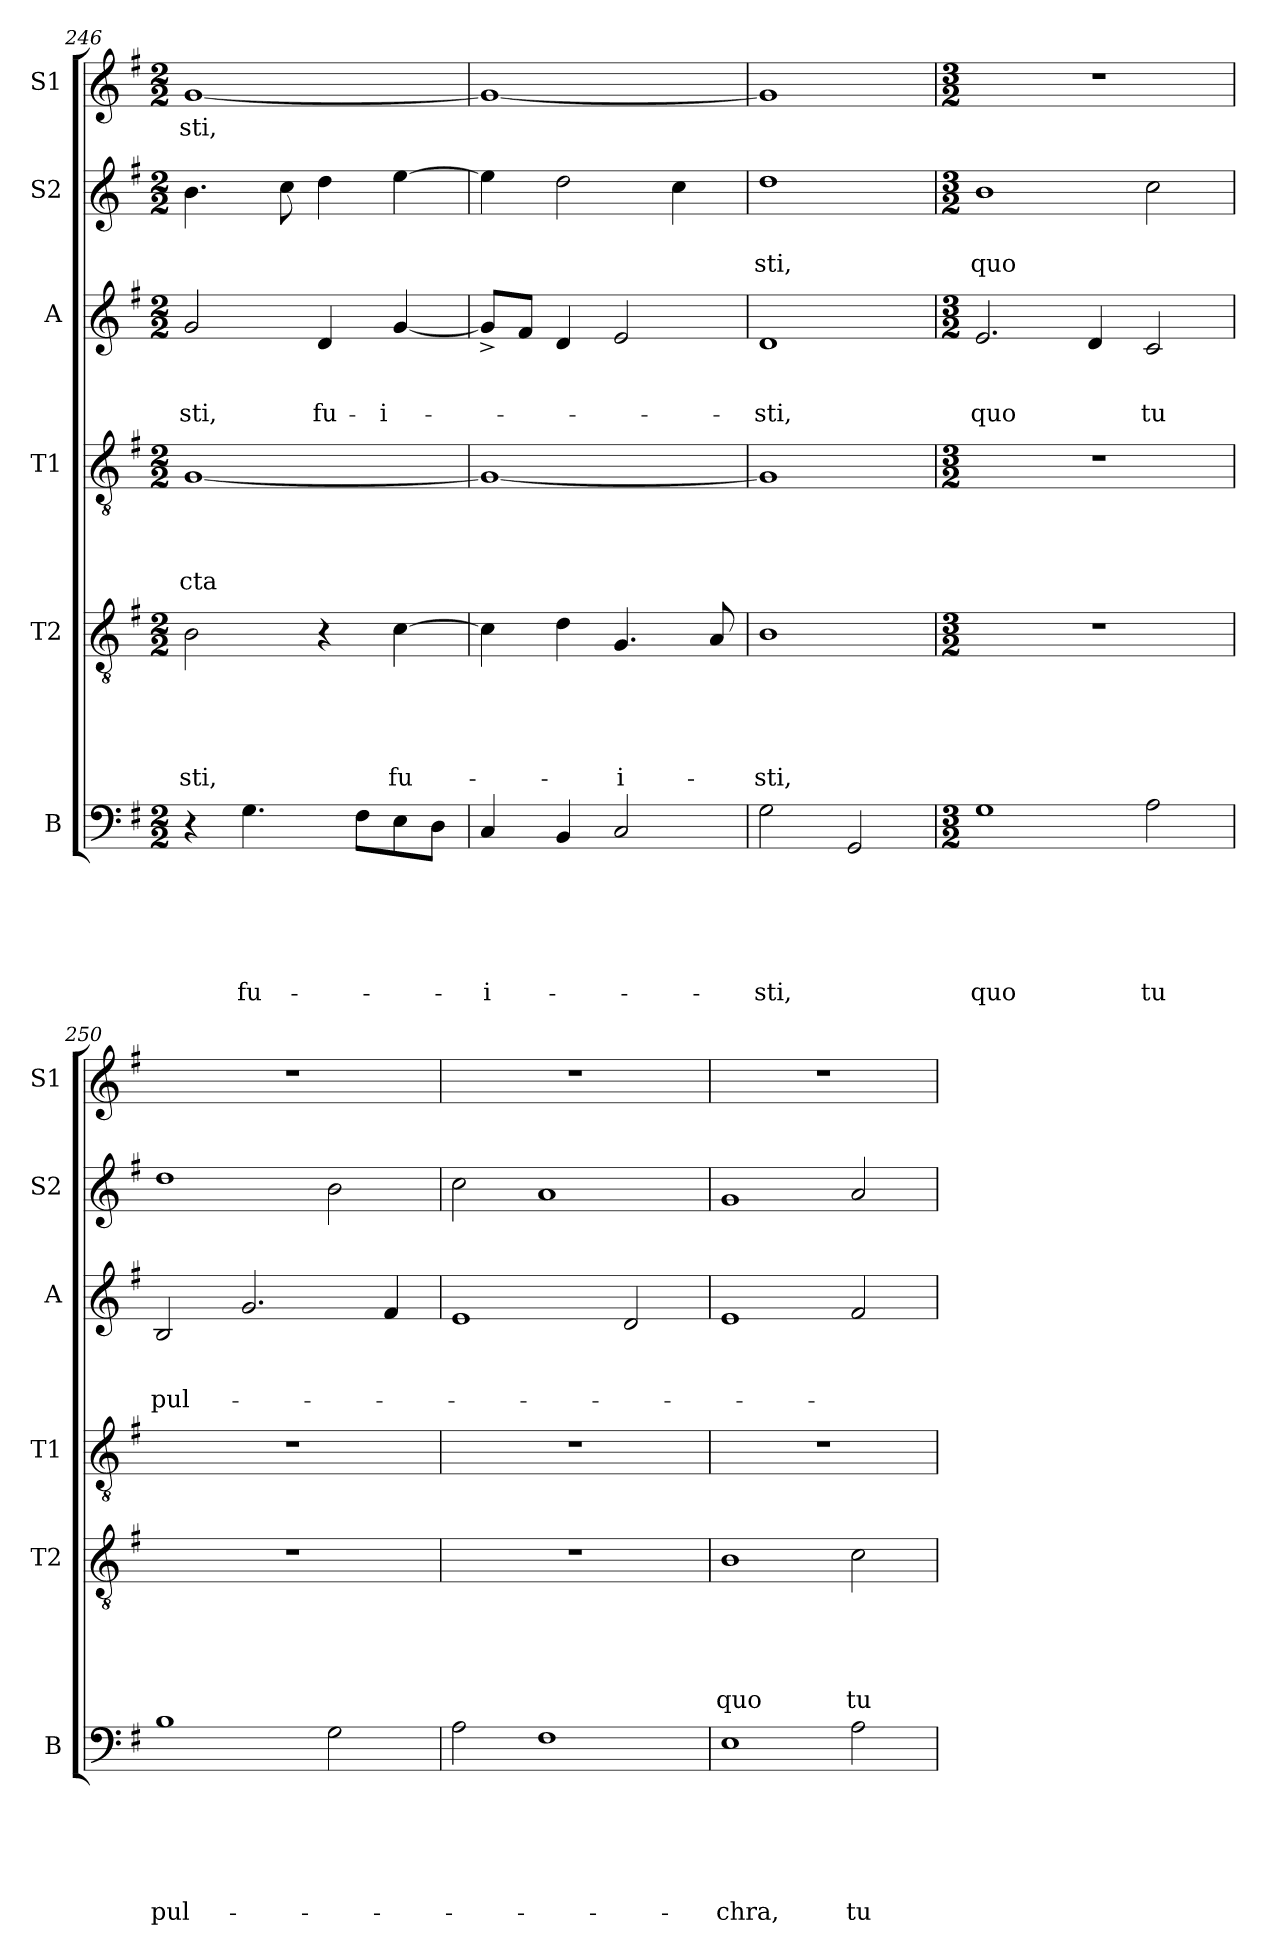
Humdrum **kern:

**kern	**text	**text	**text	**text	**text	**text	**kern	**text	**text	**text	**text	**text	**kern	**text	**text	**text	**text	**kern	**text	**text	**text	**kern	**text	**text	**kern	**text
*part6	*part6	*part6	*part6	*part6	*part6	*part6	*part5	*part5	*part5	*part5	*part5	*part5	*part4	*part4	*part4	*part4	*part4	*part3	*part3	*part3	*part3	*part2	*part2	*part2	*part1	*part1
*staff6	*staff6	*staff6	*staff6	*staff6	*staff6	*staff6	*staff5	*staff5	*staff5	*staff5	*staff5	*staff5	*staff4	*staff4	*staff4	*staff4	*staff4	*staff3	*staff3	*staff3	*staff3	*staff2	*staff2	*staff2	*staff1	*staff1
*I"B	*	*	*	*	*	*	*I"T2	*	*	*	*	*	*I"T1	*	*	*	*	*I"A	*	*	*	*I"S2	*	*	*I"S1	*
*I'B	*	*	*	*	*	*	*I'T2	*	*	*	*	*	*I'T1	*	*	*	*	*I'A	*	*	*	*I'S2	*	*	*I'S1	*
*clefF4	*	*	*	*	*	*	*clefGv2	*	*	*	*	*	*clefGv2	*	*	*	*	*clefG2	*	*	*	*clefG2	*	*	*clefG2	*
*k[f#]	*	*	*	*	*	*	*k[f#]	*	*	*	*	*	*k[f#]	*	*	*	*	*k[f#]	*	*	*	*k[f#]	*	*	*k[f#]	*
*G:	*	*	*	*	*	*	*G:	*	*	*	*	*	*G:	*	*	*	*	*G:	*	*	*	*G:	*	*	*G:	*
*M2/2	*	*	*	*	*	*	*M2/2	*	*	*	*	*	*M2/2	*	*	*	*	*M2/2	*	*	*	*M2/2	*	*	*M2/2	*
=246	=246	=246	=246	=246	=246	=246	=246	=246	=246	=246	=246	=246	=246	=246	=246	=246	=246	=246	=246	=246	=246	=246	=246	=246	=246	=246
!	!	!	!	!	!	!	!	!	!	!	!	!LO:LY:b	!	!	!	!	!LO:LY:b	!	!	!	!LO:LY:b	!	!	!	!	!LO:LY:b
4r	.	.	.	.	.	.	2B\	.	.	.	.	-sti,	[<1G	.	.	.	-cta	2g/	.	.	-sti,	4.b\	.	.	[<1g	-sti,
!	!	!	!	!	!	!LO:LY:b	!	!	!	!	!	!	!	!	!	!	!	!	!	!	!	!	!	!	!	!
4.G\	.	.	.	.	.	fu-	.	.	.	.	.	.	.	.	.	.	.	.	.	.	.	.	.	.	.	.
.	.	.	.	.	.	.	.	.	.	.	.	.	.	.	.	.	.	.	.	.	.	8cc\	.	.	.	.
!	!	!	!	!	!	!	!	!	!	!	!	!	!	!	!	!	!	!	!	!	!LO:LY:b	!	!	!	!	!
.	.	.	.	.	.	.	4r	.	.	.	.	.	.	.	.	.	.	4d/	.	.	fu-	4dd\	.	.	.	.
8F#\L	.	.	.	.	.	.	.	.	.	.	.	.	.	.	.	.	.	.	.	.	.	.	.	.	.	.
!	!	!	!	!	!	!	!	!	!	!	!	!LO:LY:b	!	!	!	!	!	!	!	!	!LO:LY:b:rj	!	!	!	!	!
8E\	.	.	.	.	.	.	[>4c\	.	.	.	.	fu-	.	.	.	.	.	[<4g/	.	.	-i-	[>4ee\	.	.	.	.
8D\J	.	.	.	.	.	.	.	.	.	.	.	.	.	.	.	.	.	.	.	.	.	.	.	.	.	.
=247	=247	=247	=247	=247	=247	=247	=247	=247	=247	=247	=247	=247	=247	=247	=247	=247	=247	=247	=247	=247	=247	=247	=247	=247	=247	=247
!	!	!	!	!	!	!LO:LY:b:rj	!	!	!	!	!	!	!	!	!	!	!	!	!	!	!	!	!	!	!	!
4C/	.	.	.	.	.	-i-	4c\]	.	.	.	.	.	1G_	.	.	.	.	8g^</L]	.	.	.	4ee\]	.	.	1g_	.
.	.	.	.	.	.	.	.	.	.	.	.	.	.	.	.	.	.	8f#/J	.	.	.	.	.	.	.	.
4BB/	.	.	.	.	.	.	4d\	.	.	.	.	.	.	.	.	.	.	4d/	.	.	.	2dd\	.	.	.	.
!	!	!	!	!	!	!	!	!	!	!	!	!LO:LY:b:rj	!	!	!	!	!	!	!	!	!	!	!	!	!	!
2C/	.	.	.	.	.	.	4.G/	.	.	.	.	-i-	.	.	.	.	.	2e/	.	.	.	.	.	.	.	.
.	.	.	.	.	.	.	.	.	.	.	.	.	.	.	.	.	.	.	.	.	.	4cc\	.	.	.	.
.	.	.	.	.	.	.	8A/	.	.	.	.	.	.	.	.	.	.	.	.	.	.	.	.	.	.	.
=248	=248	=248	=248	=248	=248	=248	=248	=248	=248	=248	=248	=248	=248	=248	=248	=248	=248	=248	=248	=248	=248	=248	=248	=248	=248	=248
!	!	!	!	!	!	!LO:LY:b	!	!	!	!	!	!LO:LY:b	!	!	!	!	!	!	!	!	!LO:LY:b	!	!	!LO:LY:b	!	!
2G\	.	.	.	.	.	-sti,	1B	.	.	.	.	-sti,	1G]	.	.	.	.	1d	.	.	-sti,	1dd	.	-sti,	1g]	.
2GG/	.	.	.	.	.	.	.	.	.	.	.	.	.	.	.	.	.	.	.	.	.	.	.	.	.	.
!!LO:PB:g=z
=249	=249	=249	=249	=249	=249	=249	=249	=249	=249	=249	=249	=249	=249	=249	=249	=249	=249	=249	=249	=249	=249	=249	=249	=249	=249	=249
*M3/2	*	*	*	*	*	*	*M3/2	*	*	*	*	*	*M3/2	*	*	*	*	*M3/2	*	*	*	*M3/2	*	*	*M3/2	*
!	!	!	!	!	!	!LO:LY:b	!LO:N:vis=1	!	!	!	!	!	!LO:N:vis=1	!	!	!	!	!	!	!	!LO:LY:b	!	!	!LO:LY:b	!LO:N:vis=1	!
1G	.	.	.	.	.	quo	1.r	.	.	.	.	.	1.r	.	.	.	.	2.e/	.	.	quo	1b	.	quo	1.r	.
.	.	.	.	.	.	.	.	.	.	.	.	.	.	.	.	.	.	4d/	.	.	.	.	.	.	.	.
!	!	!	!	!	!	!LO:LY:b	!	!	!	!	!	!	!	!	!	!	!	!	!	!	!LO:LY:b	!	!	!	!	!
2A\	.	.	.	.	.	tu	.	.	.	.	.	.	.	.	.	.	.	2c/	.	.	tu	2cc\	.	.	.	.
=250	=250	=250	=250	=250	=250	=250	=250	=250	=250	=250	=250	=250	=250	=250	=250	=250	=250	=250	=250	=250	=250	=250	=250	=250	=250	=250
!	!	!	!	!	!	!LO:LY:b	!LO:N:vis=1	!	!	!	!	!	!LO:N:vis=1	!	!	!	!	!	!	!	!LO:LY:b	!	!	!	!LO:N:vis=1	!
1B	.	.	.	.	.	pul-	1.r	.	.	.	.	.	1.r	.	.	.	.	2B/	.	.	pul-	1dd	.	.	1.r	.
.	.	.	.	.	.	.	.	.	.	.	.	.	.	.	.	.	.	2.g/	.	.	.	.	.	.	.	.
2G\	.	.	.	.	.	.	.	.	.	.	.	.	.	.	.	.	.	.	.	.	.	2b\	.	.	.	.
.	.	.	.	.	.	.	.	.	.	.	.	.	.	.	.	.	.	4f#/	.	.	.	.	.	.	.	.
=251	=251	=251	=251	=251	=251	=251	=251	=251	=251	=251	=251	=251	=251	=251	=251	=251	=251	=251	=251	=251	=251	=251	=251	=251	=251	=251
!	!	!	!	!	!	!	!LO:N:vis=1	!	!	!	!	!	!LO:N:vis=1	!	!	!	!	!	!	!	!	!	!	!	!LO:N:vis=1	!
2A\	.	.	.	.	.	.	1.r	.	.	.	.	.	1.r	.	.	.	.	1e	.	.	.	2cc\	.	.	1.r	.
1F#	.	.	.	.	.	.	.	.	.	.	.	.	.	.	.	.	.	.	.	.	.	1a	.	.	.	.
.	.	.	.	.	.	.	.	.	.	.	.	.	.	.	.	.	.	2d/	.	.	.	.	.	.	.	.
=252	=252	=252	=252	=252	=252	=252	=252	=252	=252	=252	=252	=252	=252	=252	=252	=252	=252	=252	=252	=252	=252	=252	=252	=252	=252	=252
!	!	!	!	!	!	!LO:LY:b	!	!	!	!	!	!LO:LY:b	!LO:N:vis=1	!	!	!	!	!	!	!	!	!	!	!	!LO:N:vis=1	!
1E	.	.	.	.	.	-chra,	1B	.	.	.	.	quo	1.r	.	.	.	.	1e	.	.	.	1g	.	.	1.r	.
!	!	!	!	!	!	!LO:LY:b	!	!	!	!	!	!LO:LY:b	!	!	!	!	!	!	!	!	!	!	!	!	!	!
2A\	.	.	.	.	.	tu	2c\	.	.	.	.	tu	.	.	.	.	.	2f#/	.	.	.	2a/	.	.	.	.
=	=	=	=	=	=	=	=	=	=	=	=	=	=	=	=	=	=	=	=	=	=	=	=	=	=	=
*-	*-	*-	*-	*-	*-	*-	*-	*-	*-	*-	*-	*-	*-	*-	*-	*-	*-	*-	*-	*-	*-	*-	*-	*-	*-	*-
